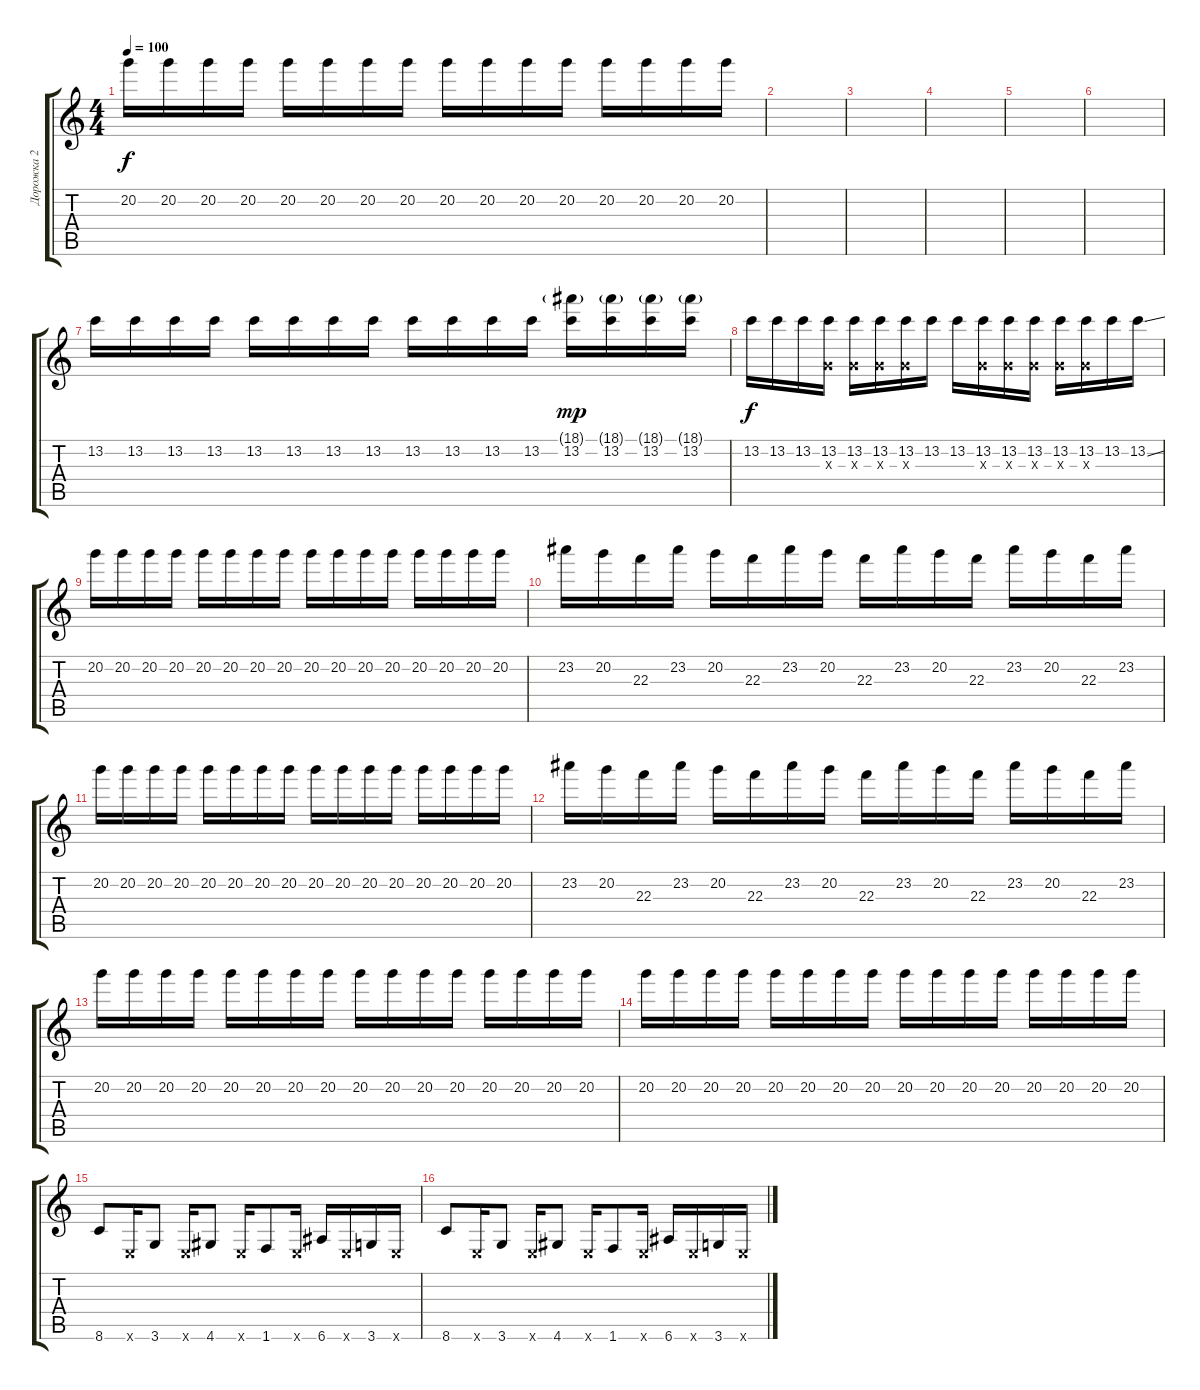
\track ("Дорожка 2" "Дорожка 2") {instrument distortionguitar}
\staff {score tabs}
\tuning (E4 B3 G3 D3 A2 E2) {hide}
\ts (4 4)
\tempo 100
\clef g2
\ks c
20.2.16{dy f} 20.2.16 20.2.16 20.2.16 20.2.16 20.2.16 20.2.16 20.2.16 20.2.16 20.2.16 20.2.16 20.2.16 20.2.16 20.2.16 20.2.16 20.2.16 |
|
|
|
|
|
13.2.16 13.2.16 13.2.16 13.2.16 13.2.16 13.2.16 13.2.16 13.2.16 13.2.16 13.2.16 13.2.16 13.2.16 (18.1{g} 13.2).16{dy mp} (18.1{g} 13.2).16 (18.1{g} 13.2).16 (18.1{g} 13.2).16 |
13.2.16{dy f} 13.2.16 13.2.16 (13.2 0.3{x}).16 (13.2 0.3{x}).16 (13.2 0.3{x}).16 (13.2 0.3{x}).16 13.2.16 13.2.16 (13.2 0.3{x}).16 (13.2 0.3{x}).16 (13.2 0.3{x}).16 (13.2 0.3{x}).16 (13.2 0.3{x}).16 13.2.16 13.2{ss}.16 |
20.2.16 20.2.16 20.2.16 20.2.16 20.2.16 20.2.16 20.2.16 20.2.16 20.2.16 20.2.16 20.2.16 20.2.16 20.2.16 20.2.16 20.2.16 20.2.16 |
23.2.16 20.2.16 22.3.16 23.2.16 20.2.16 22.3.16 23.2.16 20.2.16 22.3.16 23.2.16 20.2.16 22.3.16 23.2.16 20.2.16 22.3.16 23.2.16 |
20.2.16 20.2.16 20.2.16 20.2.16 20.2.16 20.2.16 20.2.16 20.2.16 20.2.16 20.2.16 20.2.16 20.2.16 20.2.16 20.2.16 20.2.16 20.2.16 |
23.2.16 20.2.16 22.3.16 23.2.16 20.2.16 22.3.16 23.2.16 20.2.16 22.3.16 23.2.16 20.2.16 22.3.16 23.2.16 20.2.16 22.3.16 23.2.16 |
20.2.16 20.2.16 20.2.16 20.2.16 20.2.16 20.2.16 20.2.16 20.2.16 20.2.16 20.2.16 20.2.16 20.2.16 20.2.16 20.2.16 20.2.16 20.2.16 |
20.2.16 20.2.16 20.2.16 20.2.16 20.2.16 20.2.16 20.2.16 20.2.16 20.2.16 20.2.16 20.2.16 20.2.16 20.2.16 20.2.16 20.2.16 20.2.16 |
8.6.8 0.6{x}.16 3.6.8 0.6{x}.16 4.6.8 0.6{x}.16 1.6.8 0.6{x}.16 6.6.16 0.6{x}.16 3.6.16 0.6{x}.16 |
8.6.8 0.6{x}.16 3.6.8 0.6{x}.16 4.6.8 0.6{x}.16 1.6.8 0.6{x}.16 6.6.16 0.6{x}.16 3.6.16 0.6{x}.16
